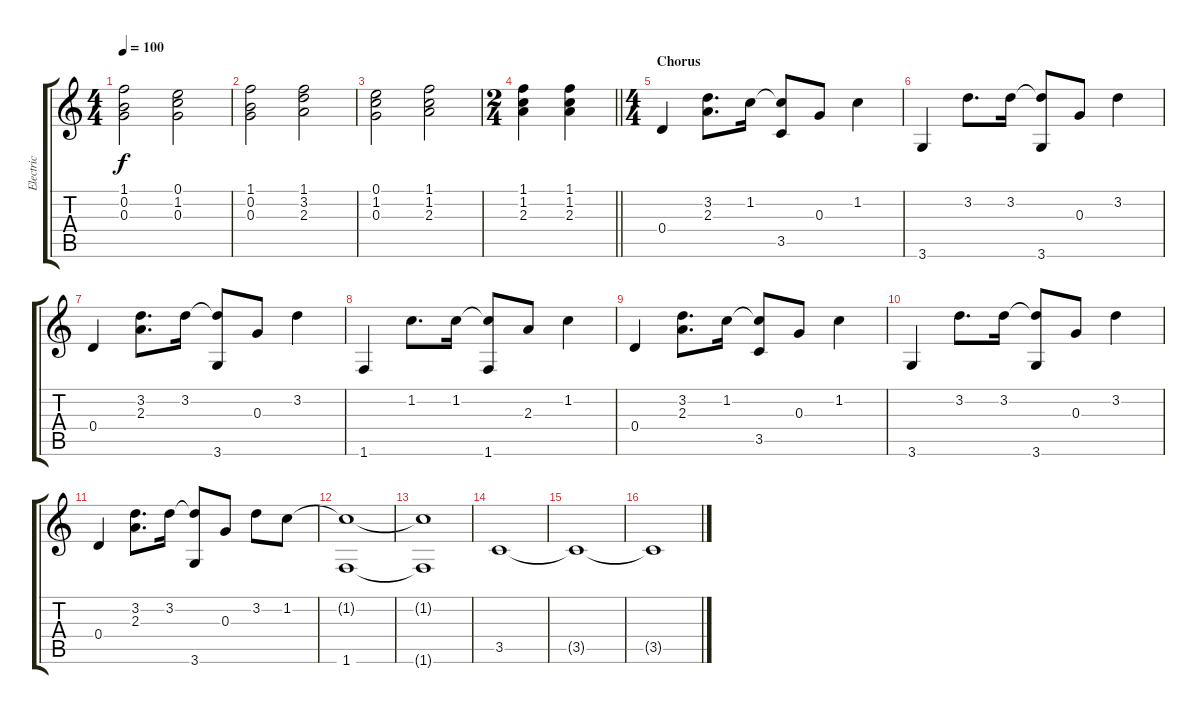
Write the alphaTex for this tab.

\track ("Electric" "Electric") {instrument overdrivenguitar}
\staff {score tabs}
\tuning (E4 B3 G3 D3 A2 E2) {hide}
\ts (4 4)
\tempo 100
\clef g2
\ks c
(1.1 0.2 0.3).2{dy f} (0.1 1.2 0.3).2 |
(1.1 0.2 0.3).2 (1.1 3.2 2.3).2 |
(0.1 1.2 0.3).2 (1.1 1.2 2.3).2 |
\ts (2 4)
\barLineRight lightlight
(1.1 1.2 2.3).4 (1.1 1.2 2.3).4 |
\ts (4 4)
\section ("" "Chorus")
0.4.4 (3.2 2.3).8{d} 1.2.16 (1.2{t} 3.5).8 0.3.8 1.2.4 |
3.6.4 3.2.8{d} 3.2.16 (3.2{t} 3.6).8 0.3.8 3.2.4 |
0.4.4 (3.2 2.3).8{d} 3.2.16 (3.2{t} 3.6).8 0.3.8 3.2.4 |
1.6.4 1.2.8{d} 1.2.16 (1.2{t} 1.6).8 2.3.8 1.2.4 |
0.4.4 (3.2 2.3).8{d} 1.2.16 (1.2{t} 3.5).8 0.3.8 1.2.4 |
3.6.4 3.2.8{d} 3.2.16 (3.2{t} 3.6).8 0.3.8 3.2.4 |
0.4.4 (3.2 2.3).8{d} 3.2.16 (3.2{t} 3.6).8 0.3.8 3.2.8 1.2.8 |
(1.2{t} 1.6).1 |
(1.2{t} 1.6{t}).1 |
3.5.1 |
3.5{t}.1 |
3.5{t}.1
